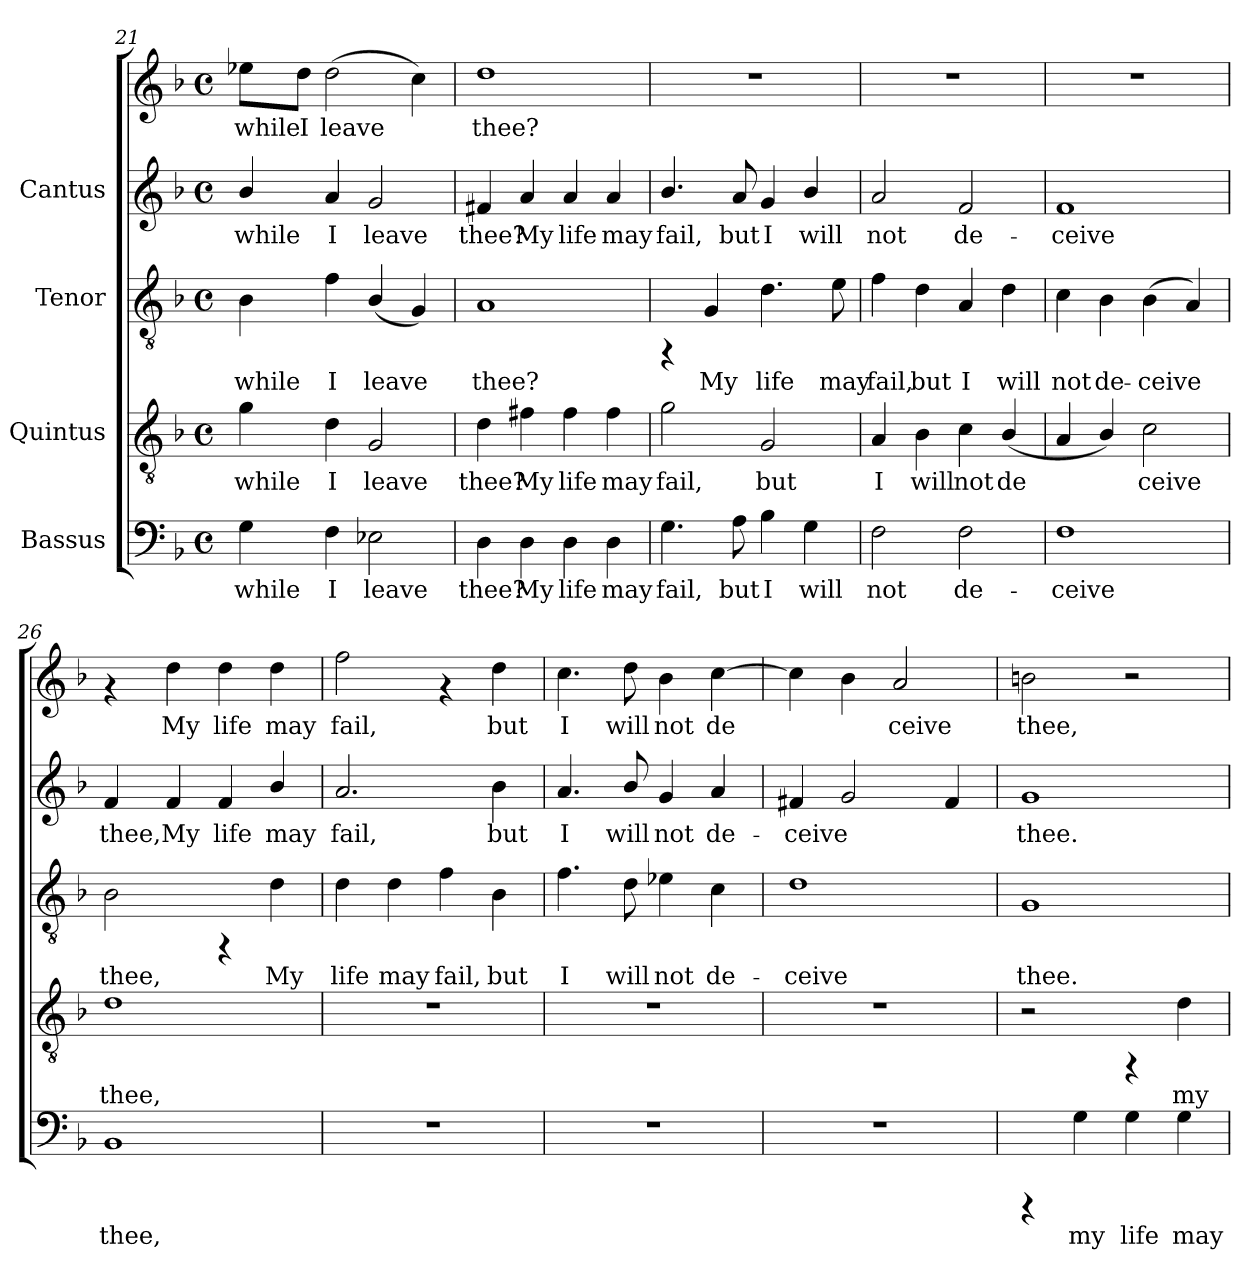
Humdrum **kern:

**kern	**text	**kern	**text	**kern	**text	**kern	**text	**kern	**text
*part4	*part4	*part3	*part3	*part2	*part2	*part1	*part1	*part1	*part1
*staff5	*staff5	*staff4	*staff4	*staff3	*staff3	*staff2	*staff2	*staff1	*staff1
*I"Bassus	*	*I"Quintus	*	*I"Tenor	*	*I"Cantus	*	*	*
*clefF4	*	*clefGv2	*	*clefGv2	*	*clefG2	*	*clefG2	*
*k[b-]	*	*k[b-]	*	*k[b-]	*	*k[b-]	*	*k[b-]	*
*F:	*	*F:	*	*F:	*	*F:	*	*F:	*
*M4/4	*	*M4/4	*	*M4/4	*	*M4/4	*	*M4/4	*
*met(c)	*	*met(c)	*	*met(c)	*	*met(c)	*	*met(c)	*
=21	=21	=21	=21	=21	=21	=21	=21	=21	=21
!	!LO:LY:b:cj	!	!LO:LY:b:cj	!	!LO:LY:b:cj	!	!LO:LY:b:cj	!	!LO:LY:b:cj
4G\	-while	4g\	-while	4B-\	-while	4b-/	while	8ee-X\L	-while
!	!	!	!	!	!	!	!	!	!LO:LY:b:cj
.	.	.	.	.	.	.	.	8dd\J	I
!	!LO:LY:b:cj	!	!LO:LY:b:cj	!	!LO:LY:b:cj	!	!LO:LY:b:cj	!	!LO:LY:b:cj
4F\	I	4d\	I	4f\	I	4a/	I	(>2dd\	leave
!	!LO:LY:b:cj	!	!LO:LY:b:cj	!	!LO:LY:b:cj	!	!LO:LY:b:cj	!	!
2E-X\	leave	2G/	leave	(<4B-/	leave	2g/	leave	.	.
!	!	!	!	!	!LO:LY:b:cj	!	!	!	!LO:LY:b:cj
.	.	.	.	4G/)	.	.	.	4cc\)	.
=22	=22	=22	=22	=22	=22	=22	=22	=22	=22
!	!LO:LY:b:cj	!	!LO:LY:b:cj	!	!LO:LY:b:cj	!	!LO:LY:b:cj	!	!LO:LY:b:cj
4D\	thee?	4d\	thee?	1A	thee?	4f#X/	thee?	1dd	thee?
!	!LO:LY:b:cj	!	!LO:LY:b:cj	!	!	!	!LO:LY:b:cj	!	!
4D\	My	4f#X\	My	.	.	4a/	My	.	.
!	!LO:LY:b:cj	!	!LO:LY:b:cj	!	!	!	!LO:LY:b:cj	!	!
4D\	life	4f#\	life	.	.	4a/	life	.	.
!	!LO:LY:b:cj	!	!LO:LY:b:cj	!	!	!	!LO:LY:b:cj	!	!
4D\	may	4f#\	may	.	.	4a/	may	.	.
=23	=23	=23	=23	=23	=23	=23	=23	=23	=23
!	!LO:LY:b:cj	!	!LO:LY:b:cj	!	!	!	!LO:LY:b:cj	!	!
4.G\	fail,	2g\	fail,	4rFF	.	4.b-/	fail,	1r	.
!	!	!	!	!	!LO:LY:b:cj	!	!	!	!
.	.	.	.	4G/	My	.	.	.	.
!	!LO:LY:b:cj	!	!	!	!	!	!LO:LY:b:cj	!	!
8A\	but	.	.	.	.	8a/	but	.	.
!	!LO:LY:b:cj	!	!LO:LY:b:cj	!	!LO:LY:b:cj	!	!LO:LY:b:cj	!	!
4B-\	I	2G/	but	4.d\	life	4g/	I	.	.
!	!LO:LY:b:cj	!	!	!	!	!	!LO:LY:b:cj	!	!
4G\	will	.	.	.	.	4b-/	will	.	.
!	!	!	!	!	!LO:LY:b:cj	!	!	!	!
.	.	.	.	8e\	may	.	.	.	.
!!LO:PB:g=z
=24	=24	=24	=24	=24	=24	=24	=24	=24	=24
!	!LO:LY:b:cj	!	!LO:LY:b:cj	!	!LO:LY:b:cj	!	!LO:LY:b:cj	!	!
2F\	not	4A/	I	4f\	fail,	2a/	not	1r	.
!	!	!	!LO:LY:b:cj	!	!LO:LY:b:cj	!	!	!	!
.	.	4B-\	will	4d\	but	.	.	.	.
!	!LO:LY:b:cj	!	!LO:LY:b:cj	!	!LO:LY:b:cj	!	!LO:LY:b:cj	!	!
2F\	de-	4c\	not	4A/	I	2f/	de-	.	.
!	!	!	!LO:LY:b:cj	!	!LO:LY:b:cj	!	!	!	!
.	.	(<4B-/	de-	4d\	will	.	.	.	.
=25	=25	=25	=25	=25	=25	=25	=25	=25	=25
!	!LO:LY:b:cj	!	!LO:LY:b:cj	!	!LO:LY:b:cj	!	!LO:LY:b:cj	!	!
1F	-ceive	4A/	-	4c\	not	1f	-ceive	1r	.
!	!	!	!LO:LY:b:cj	!	!LO:LY:b:cj	!	!	!	!
.	.	4B-/)	.	4B-\	de-	.	.	.	.
!	!	!	!LO:LY:b:cj	!	!LO:LY:b:cj	!	!	!	!
.	.	2c\	ceive	(>4B-\	-ceive	.	.	.	.
!	!	!	!	!	!LO:LY:b:cj	!	!	!	!
.	.	.	.	4A/)	.	.	.	.	.
=26	=26	=26	=26	=26	=26	=26	=26	=26	=26
!	!LO:LY:b:cj	!	!LO:LY:b:cj	!	!LO:LY:b:cj	!	!LO:LY:b:cj	!	!
1BB-	thee,	1d	thee,	2B-\	thee,	4f/	thee,	4rf	.
!	!	!	!	!	!	!	!LO:LY:b:cj	!	!LO:LY:b:cj
.	.	.	.	.	.	4f/	My	4dd\	My
!	!	!	!	!	!	!	!LO:LY:b:cj	!	!LO:LY:b:cj
.	.	.	.	4rFF	.	4f/	life	4dd\	life
!	!	!	!	!	!LO:LY:b:cj	!	!LO:LY:b:cj	!	!LO:LY:b:cj
.	.	.	.	4d\	My	4b-/	may	4dd\	may
=27	=27	=27	=27	=27	=27	=27	=27	=27	=27
!	!	!	!	!	!LO:LY:b:cj	!	!LO:LY:b:cj	!	!LO:LY:b:cj
1r	.	1r	.	4d\	life	2.a/	fail,	2ff\	fail,
!	!	!	!	!	!LO:LY:b:cj	!	!	!	!
.	.	.	.	4d\	may	.	.	.	.
!	!	!	!	!	!LO:LY:b:cj	!	!	!	!
.	.	.	.	4f\	fail,	.	.	4rf	.
!	!	!	!	!	!LO:LY:b:cj	!	!LO:LY:b:cj	!	!LO:LY:b:cj
.	.	.	.	4B-\	but	4b-\	but	4dd\	but
!!LO:LB:g=z
=28	=28	=28	=28	=28	=28	=28	=28	=28	=28
!	!	!	!	!	!LO:LY:b:cj	!	!LO:LY:b:cj	!	!LO:LY:b:cj
1r	.	1r	.	4.f\	I	4.a/	-I	4.cc\	I
!	!	!	!	!	!LO:LY:b:cj	!	!LO:LY:b:cj	!	!LO:LY:b:cj
.	.	.	.	8d\	will	8b-/	will	8dd\	will
!	!	!	!	!	!LO:LY:b:cj	!	!LO:LY:b:cj	!	!LO:LY:b:cj
.	.	.	.	4e-X\	not	4g/	not	4b-\	not
!	!	!	!	!	!LO:LY:b:cj	!	!LO:LY:b:cj	!	!LO:LY:b:cj
.	.	.	.	4c\	de-	4a/	de-	[>4cc\	de-
=29	=29	=29	=29	=29	=29	=29	=29	=29	=29
!	!	!	!	!	!LO:LY:b:cj	!	!LO:LY:b:cj	!	!LO:LY:b:cj
1r	.	1r	.	1d	-ceive	4f#X/	ceive	4cc\]	-
!	!	!	!	!	!	!	!LO:LY:b:cj	!	!LO:LY:b:cj
.	.	.	.	.	.	2g/	.	4b-\	.
!	!	!	!	!	!	!	!	!	!LO:LY:b:cj
.	.	.	.	.	.	.	.	2a/	ceive
!	!	!	!	!	!	!	!LO:LY:b:cj	!	!
.	.	.	.	.	.	4f#/	.	.	.
=30	=30	=30	=30	=30	=30	=30	=30	=30	=30
!	!	!	!	!	!LO:LY:b:cj	!	!LO:LY:b:cj	!	!LO:LY:b:cj
4rCCC	.	2r	.	1G	thee.	1g	thee.	2bn\	thee,
!	!LO:LY:b:cj	!	!	!	!	!	!	!	!
4G\	my	.	.	.	.	.	.	.	.
!	!LO:LY:b:cj	!	!	!	!	!	!	!	!
4G\	life	4rFF	.	.	.	.	.	2r	.
!	!LO:LY:b:cj	!	!LO:LY:b:cj	!	!	!	!	!	!
4G\	may	4d\	my	.	.	.	.	.	.
=	=	=	=	=	=	=	=	=	=
*-	*-	*-	*-	*-	*-	*-	*-	*-	*-
